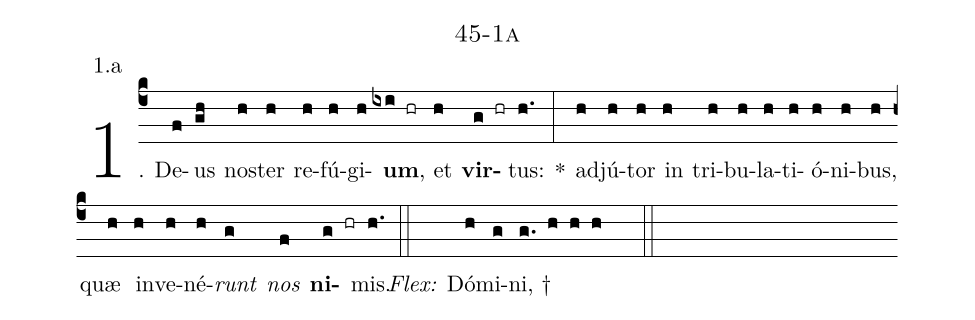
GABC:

name: 45-1a;
annotation: 1.a;
%%
(c4)1. De(f)us(gh) nos(h)ter(h) re(h)fú(h)gi(h)<b>um</b>,(ixi hr) et(h) <b>vir</b>(g hr)tus:(h.) *(:) ad(h)jú(h)tor(h) in(h) tri(h)bu(h)la(h)ti(h)ó(h)ni(h)bus,(h) quæ(h) in(h)ve(h)né(h)<i>runt</i>(g) <i>nos</i>(f) <b>ni</b>(g hr)mis.(h.) (::)
<i>Flex:</i>()  Dó(h)mi(g)ni, †(g. h h h  ::)
